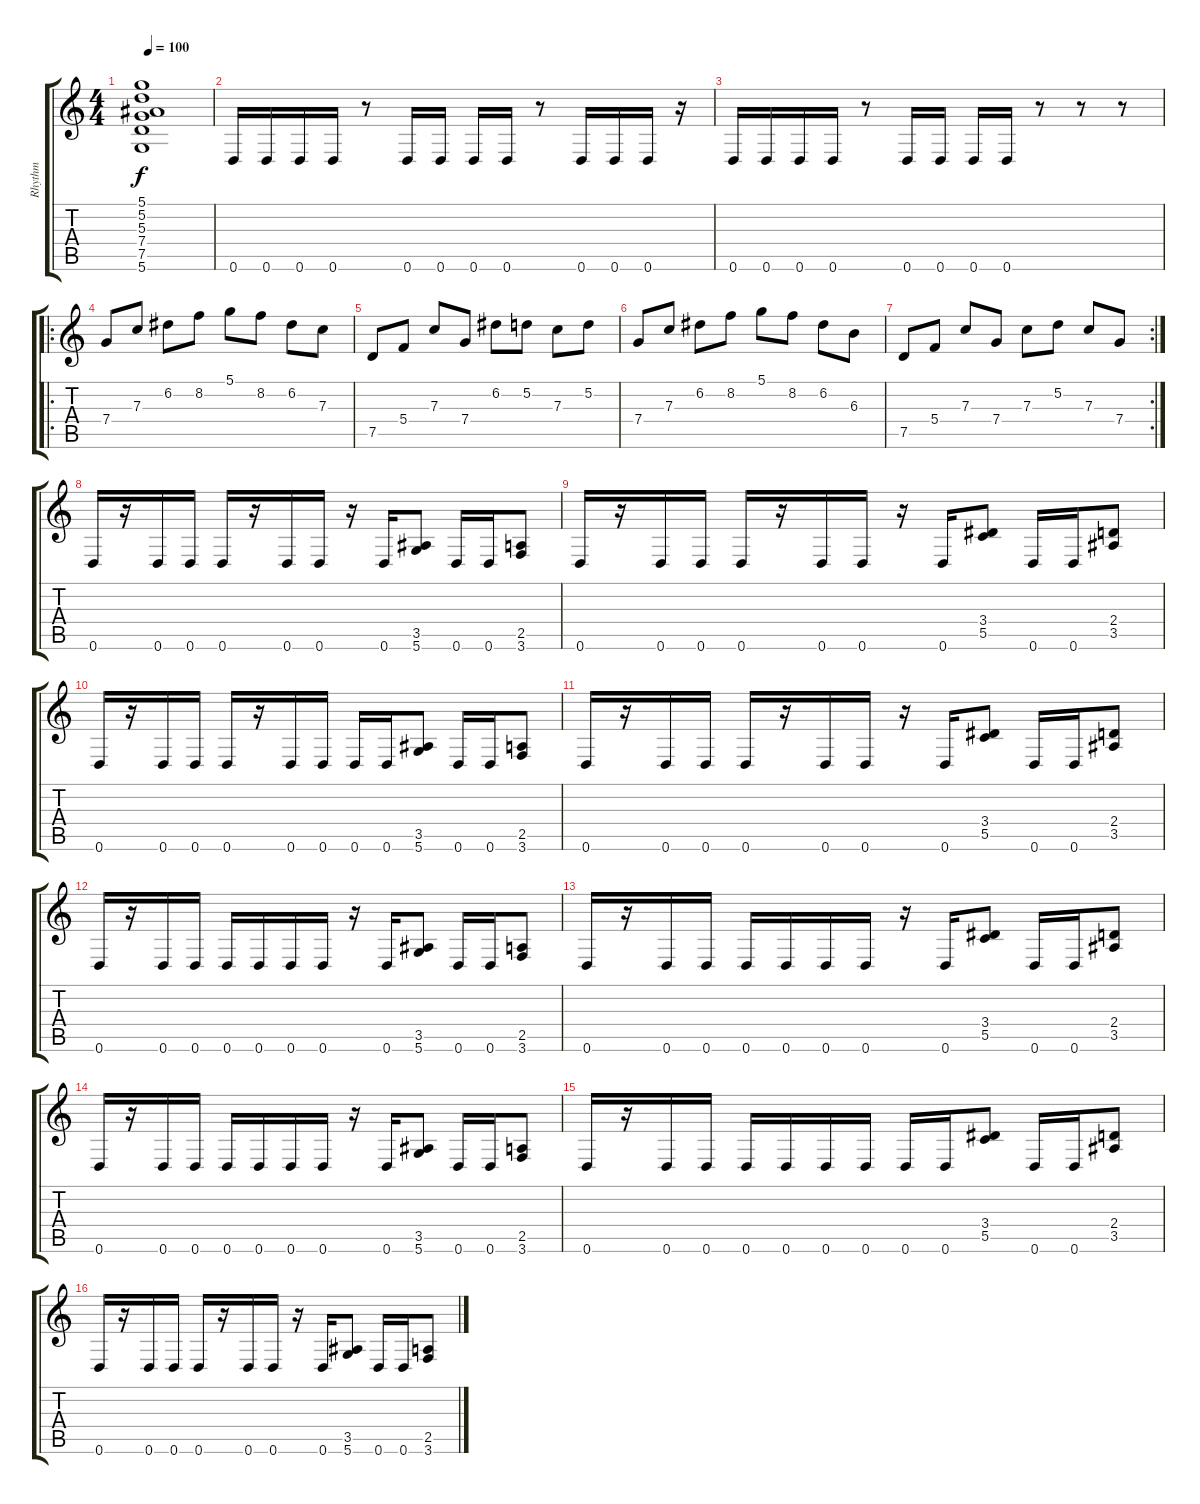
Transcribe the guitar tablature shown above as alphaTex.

\track ("Rhythm" "Rhythm") {instrument overdrivenguitar}
\staff {score tabs}
\tuning (D4 A3 F3 C3 G2 D2) {hide}
\ts (4 4)
\tempo 100
\clef g2
\ks c
(5.1 5.2 5.3 7.4 7.5 5.6).1{dy f} |
0.6.16{volume 12} 0.6.16 0.6.16 0.6.16 r.8 0.6.16 0.6.16 0.6.16 0.6.16 r.8 0.6.16 0.6.16 0.6.16 r.16 |
0.6.16 0.6.16 0.6.16 0.6.16 r.8 0.6.16 0.6.16 0.6.16 0.6.16 r.8 r.8 r.8 |
\ro
7.4.8 7.3.8 6.2.8 8.2.8 5.1.8 8.2.8 6.2.8 7.3.8 |
7.5.8 5.4.8 7.3.8 7.4.8 6.2.8 5.2.8 7.3.8 5.2.8 |
7.4.8 7.3.8 6.2.8 8.2.8 5.1.8 8.2.8 6.2.8 6.3.8 |
\rc 2
7.5.8 5.4.8 7.3.8 7.4.8 7.3.8 5.2.8 7.3.8 7.4.8 |
0.6.16 r.16 0.6.16 0.6.16 0.6.16 r.16 0.6.16 0.6.16 r.16 0.6.16 (3.5 5.6).8 0.6.16 0.6.16 (2.5 3.6).8 |
0.6.16 r.16 0.6.16 0.6.16 0.6.16 r.16 0.6.16 0.6.16 r.16 0.6.16 (3.4 5.5).8 0.6.16 0.6.16 (2.4 3.5).8 |
0.6.16 r.16 0.6.16 0.6.16 0.6.16 r.16 0.6.16 0.6.16 0.6.16 0.6.16 (3.5 5.6).8 0.6.16 0.6.16 (2.5 3.6).8 |
0.6.16 r.16 0.6.16 0.6.16 0.6.16 r.16 0.6.16 0.6.16 r.16 0.6.16 (3.4 5.5).8 0.6.16 0.6.16 (2.4 3.5).8 |
0.6.16 r.16 0.6.16 0.6.16 0.6.16 0.6.16 0.6.16 0.6.16 r.16 0.6.16 (3.5 5.6).8 0.6.16 0.6.16 (2.5 3.6).8 |
0.6.16 r.16 0.6.16 0.6.16 0.6.16 0.6.16 0.6.16 0.6.16 r.16 0.6.16 (3.4 5.5).8 0.6.16 0.6.16 (2.4 3.5).8 |
0.6.16 r.16 0.6.16 0.6.16 0.6.16 0.6.16 0.6.16 0.6.16 r.16 0.6.16 (3.5 5.6).8 0.6.16 0.6.16 (2.5 3.6).8 |
0.6.16 r.16 0.6.16 0.6.16 0.6.16 0.6.16 0.6.16 0.6.16 0.6.16 0.6.16 (3.4 5.5).8 0.6.16 0.6.16 (2.4 3.5).8 |
0.6.16 r.16 0.6.16 0.6.16 0.6.16 r.16 0.6.16 0.6.16 r.16 0.6.16 (3.5 5.6).8 0.6.16 0.6.16 (2.5 3.6).8
